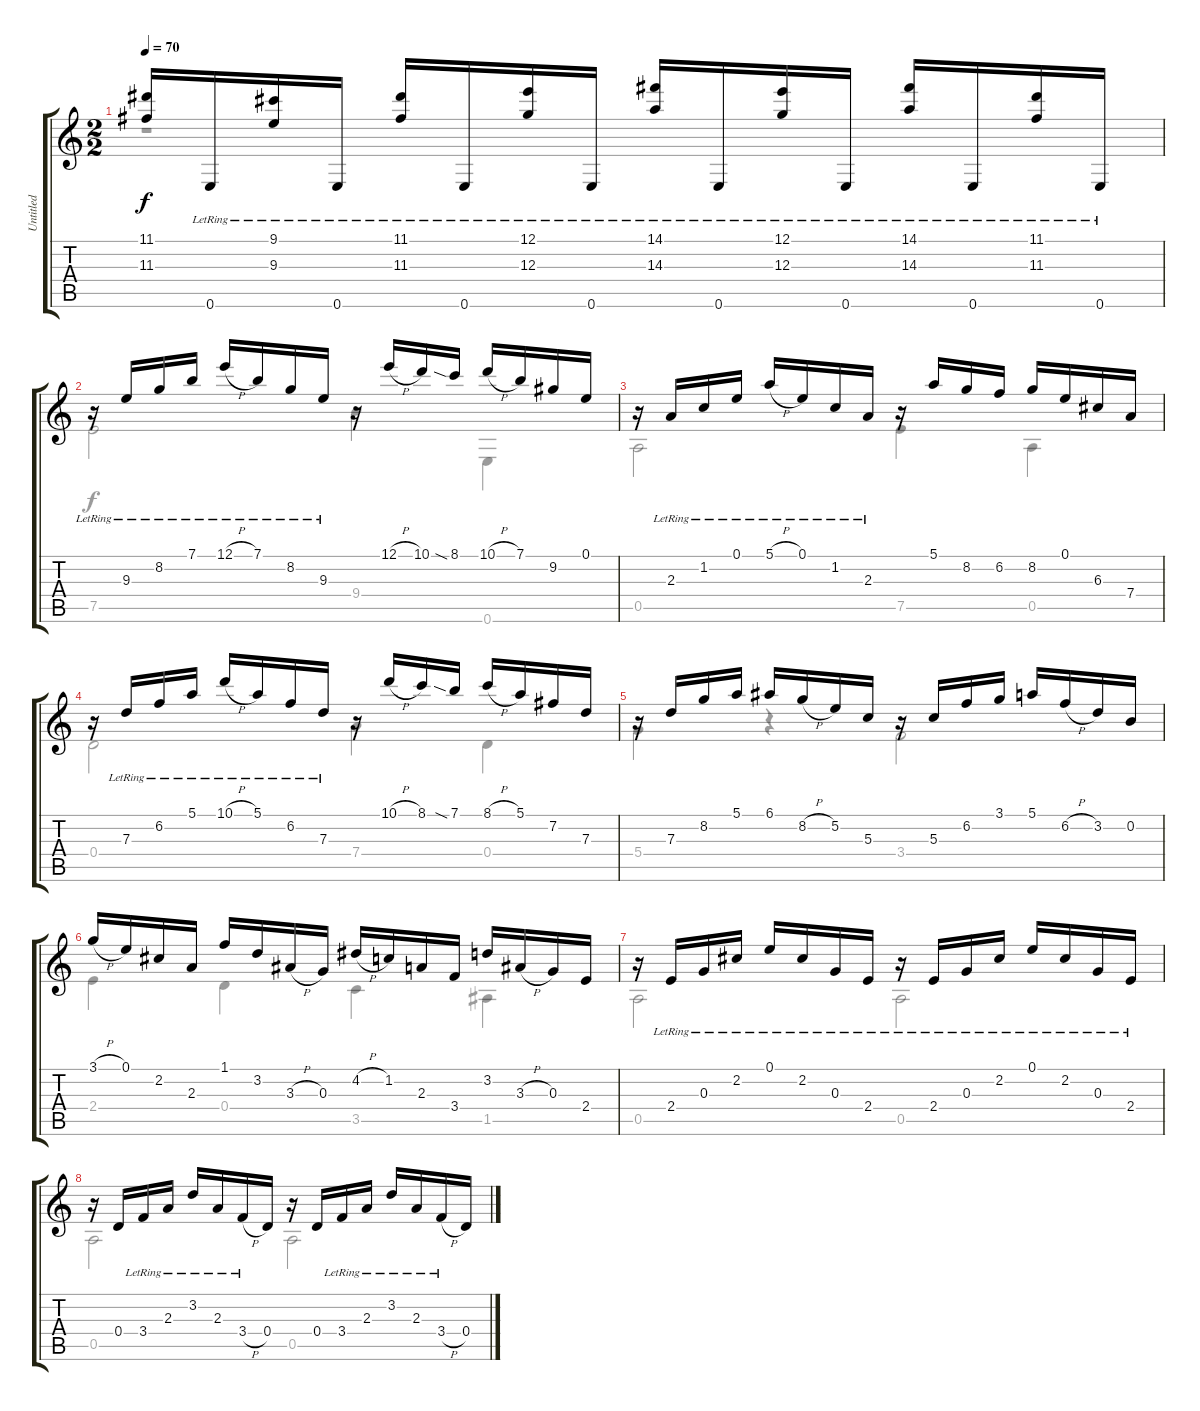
\track ("Untitled" "Untitled") {instrument acousticguitarnylon}
\staff {score tabs}
\tuning (E4 B3 G3 D3 A2 E2) {hide}
\voice
\ts (2 2)
\tempo 70
\clef g2
\ks c
(11.1 11.3).16{dy f} 0.6{lr}.16 (9.1{lr} 9.3{lr}).16 0.6{lr}.16 (11.1{lr} 11.3{lr}).16 0.6{lr}.16 (12.1{lr} 12.3{lr}).16 0.6{lr}.16 (14.1{lr} 14.3{lr}).16 0.6{lr}.16 (12.1{lr} 12.3{lr}).16 0.6{lr}.16 (14.1{lr} 14.3{lr}).16 0.6{lr}.16 (11.1{lr} 11.3{lr}).16 0.6{lr}.16 |
r.16 9.3{lr}.16 8.2{lr}.16 7.1{lr}.16 12.1{h lr}.16 7.1{lr}.16 8.2{lr}.16 9.3{lr}.16 r.16 12.1{h}.16 10.1.16 8.1{sia}.16 10.1{h}.16 7.1.16 9.2.16 0.1.16 |
r.16 2.3{lr}.16 1.2{lr}.16 0.1{lr}.16 5.1{h lr}.16 0.1{lr}.16 1.2{lr}.16 2.3{lr}.16 r.16 5.1.16 8.2.16 6.2.16 8.2.16 0.1.16 6.3.16 7.4.16 |
r.16 7.3{lr}.16 6.2{lr}.16 5.1{lr}.16 10.1{h lr}.16 5.1{lr}.16 6.2{lr}.16 7.3{lr}.16 r.16 10.1{h}.16 8.1.16 7.1{sia}.16 8.1{h}.16 5.1.16 7.2.16 7.3.16 |
r.16 7.3.16 8.2.16 5.1.16 6.1.16 8.2{h}.16 5.2.16 5.3.16 r.16 5.3.16 6.2.16 3.1.16 5.1.16 6.2{h}.16 3.2.16 0.2.16 |
3.1{h}.16 0.1.16 2.2.16 2.3.16 1.1.16 3.2.16 3.3{h}.16 0.3.16 4.2{h}.16 1.2.16 2.3.16 3.4.16 3.2.16 3.3{h}.16 0.3.16 2.4.16 |
r.16 2.4{lr}.16 0.3{lr}.16 2.2{lr}.16 0.1{lr}.16 2.2{lr}.16 0.3{lr}.16 2.4{lr}.16 r.16 2.4{lr}.16 0.3{lr}.16 2.2{lr}.16 0.1{lr}.16 2.2{lr}.16 0.3{lr}.16 2.4{lr}.16 |
r.16 0.4.16 3.4{lr}.16 2.3{lr}.16 3.2{lr}.16 2.3{lr}.16 3.4{h lr}.16 0.4.16 r.16 0.4.16 3.4{lr}.16 2.3{lr}.16 3.2{lr}.16 2.3{lr}.16 3.4{h lr}.16 0.4.16
\voice
\clef g2
\ottava regular
\simile none
\ks c
r.1{dy f} |
7.5.2 9.4.4 0.6.4 |
0.5.2 7.5.4 0.5.4 |
0.4.2 7.4.4 0.4.4 |
5.4.4 r.4 3.4.2 |
2.4.4 0.4.4 3.5.4 1.5.4 |
0.5.2 0.5.2 |
0.5.2 0.5.2
